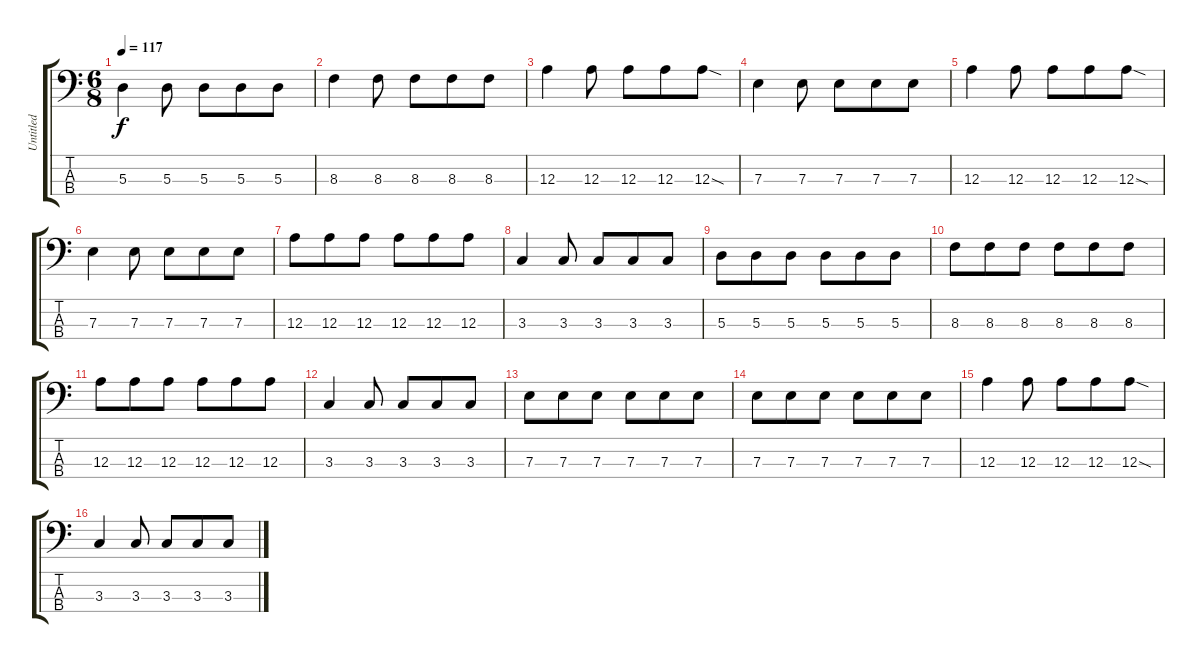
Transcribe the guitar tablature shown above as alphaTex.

\track ("Untitled" "Untitled") {instrument electricbassfinger}
\staff {score tabs}
\tuning (G2 D2 A1 E1) {hide}
\ts (6 8)
\tempo 117
\clef f4
\ks c
5.3.4{dy f} 5.3.8 5.3.8 5.3.8 5.3.8 |
8.3.4 8.3.8 8.3.8 8.3.8 8.3.8 |
12.3.4 12.3.8 12.3.8 12.3.8 12.3{sod}.8 |
7.3.4 7.3.8 7.3.8 7.3.8 7.3.8 |
12.3.4 12.3.8 12.3.8 12.3.8 12.3{sod}.8 |
7.3.4 7.3.8 7.3.8 7.3.8 7.3.8 |
12.3.8 12.3.8 12.3.8 12.3.8 12.3.8 12.3.8 |
3.3.4 3.3.8 3.3.8 3.3.8 3.3.8 |
5.3.8 5.3.8 5.3.8 5.3.8 5.3.8 5.3.8 |
8.3.8 8.3.8 8.3.8 8.3.8 8.3.8 8.3.8 |
12.3.8 12.3.8 12.3.8 12.3.8 12.3.8 12.3.8 |
3.3.4 3.3.8 3.3.8 3.3.8 3.3.8 |
7.3.8 7.3.8 7.3.8 7.3.8 7.3.8 7.3.8 |
7.3.8 7.3.8 7.3.8 7.3.8 7.3.8 7.3.8 |
12.3.4 12.3.8 12.3.8 12.3.8 12.3{sod}.8 |
3.3.4 3.3.8 3.3.8 3.3.8 3.3.8
